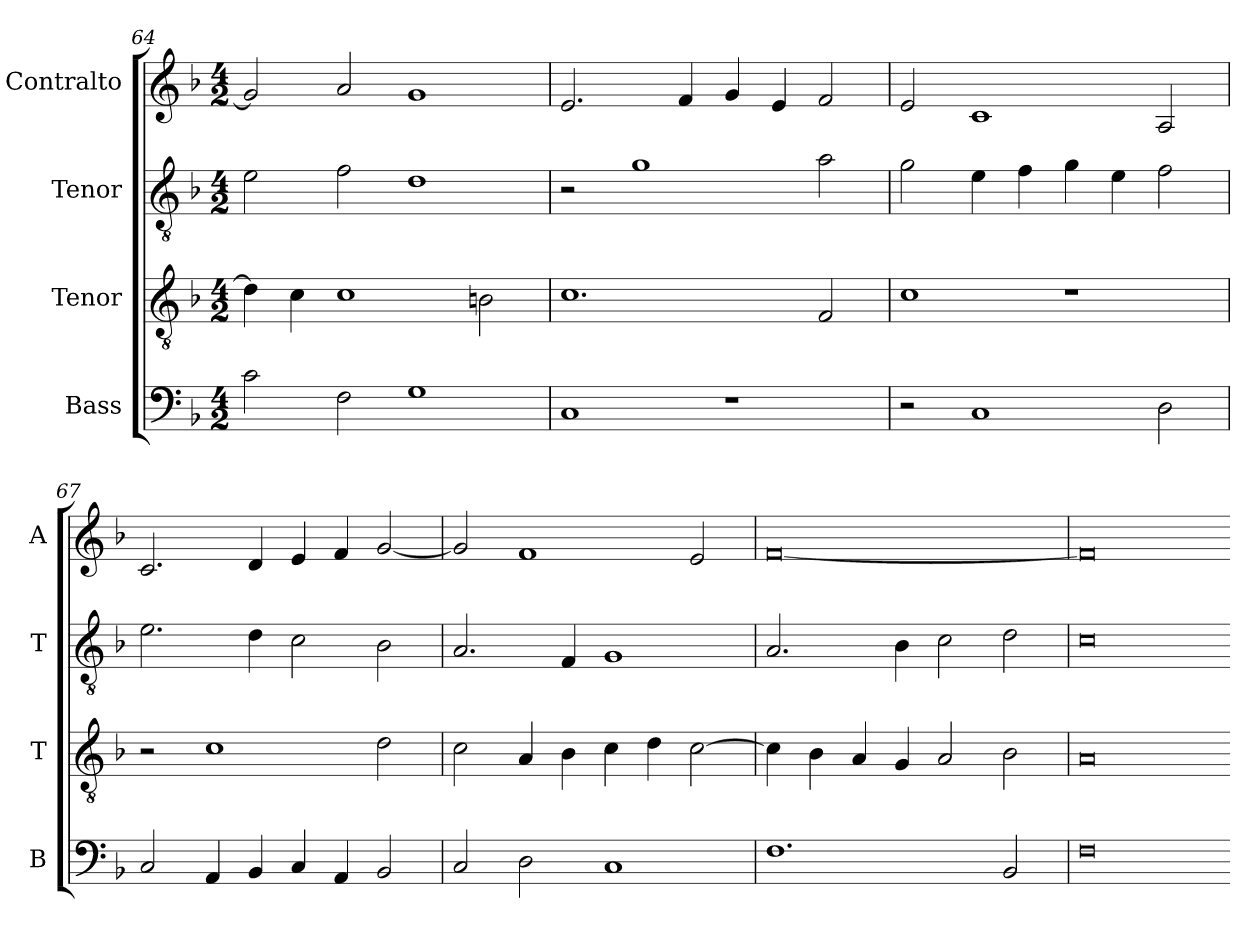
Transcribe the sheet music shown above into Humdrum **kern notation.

**kern	**kern	**kern	**kern
*part4	*part3	*part2	*part1
*staff4	*staff3	*staff2	*staff1
*I"Bass	*I"Tenor	*I"Tenor	*I"Contralto
*I'B	*I'T	*I'T	*I'A
*clefF4	*clefGv2	*clefGv2	*clefG2
*k[b-]	*k[b-]	*k[b-]	*k[b-]
*F:ion	*F:ion	*F:ion	*F:ion
*M4/2	*M4/2	*M4/2	*M4/2
=64	=64	=64	=64
2c	4d]	2e	2g]
.	4c	.	.
2F	1c	2f	2a
1G	.	1d	1g
.	2Bn	.	.
=65	=65	=65	=65
1C	1.c	2r	2.e
.	.	1g	.
.	.	.	4f
1r	.	.	4g
.	.	.	4e
.	2F	2a	2f
=66	=66	=66	=66
2r	1c	2g	2e
1C	.	4e	1c
.	.	4f	.
.	1r	4g	.
.	.	4e	.
2D	.	2f	2A
=67	=67	=67	=67
2C	2r	2.e	2.c
4AA	1c	.	.
4BB-	.	4d	4d
4C	.	2c	4e
4AA	.	.	4f
2BB-	2d	2B-	[2g
=68	=68	=68	=68
2C	2c	2.A	2g]
2D	4A	.	1f
.	4B-	4F	.
1C	4c	1G	.
.	4d	.	.
.	[2c	.	2e
=69	=69	=69	=69
1.F	4c]	2.A	[0f
.	4B-	.	.
.	4A	.	.
.	4G	4B-	.
.	2A	2c	.
2BB-	2B-	2d	.
=70	=70	=70	=70
0F	0A	0c	0f]
=-	=-	=-	=-
*-	*-	*-	*-
